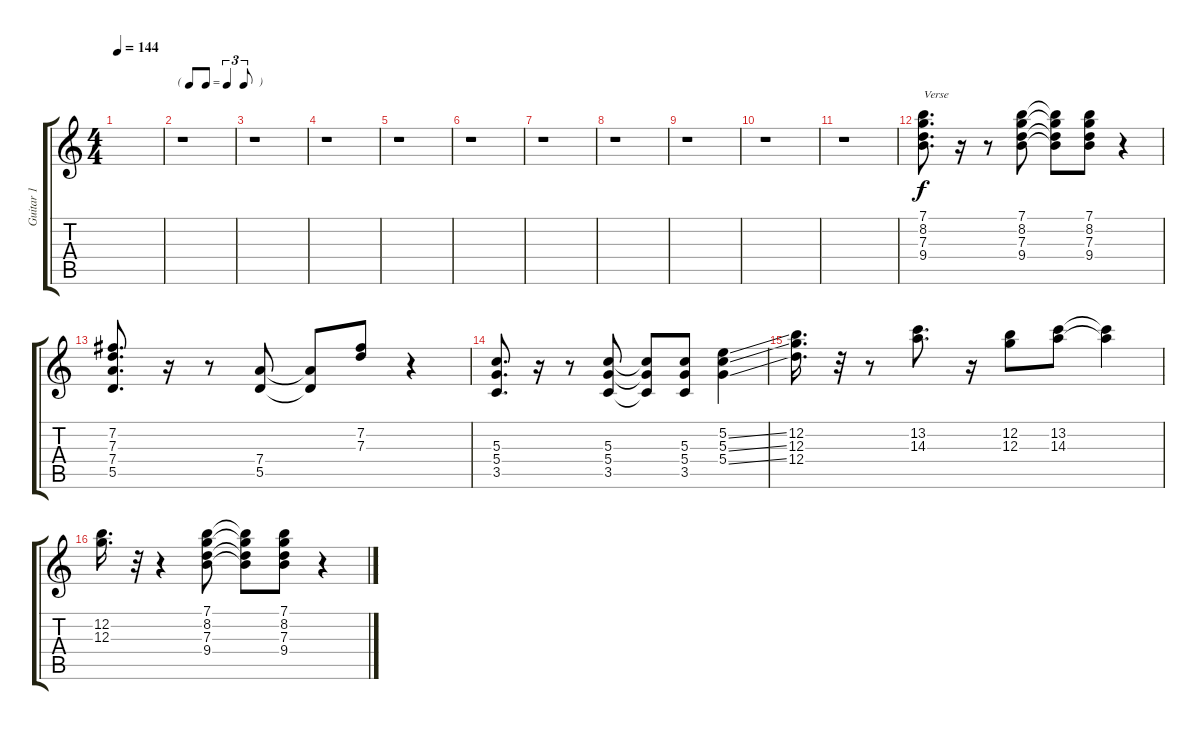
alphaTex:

\track ("Guitar 1" "Guitar 1") {instrument electricguitarclean}
\staff {score tabs}
\tuning (E4 B3 G3 D3 A2 E2) {hide}
\ts (4 4)
\tempo 144
\clef g2
\ks c
|
\tf triplet8th
r.1 |
r.1 |
r.1 |
r.1 |
r.1 |
r.1 |
r.1 |
r.1 |
r.1 |
r.1 |
(7.1 8.2 7.3 9.4).8{d txt "Verse"} r.16 r.8 (7.1 8.2 7.3 9.4).8 (7.1{t} 8.2{t} 7.3{t} 9.4{t}).8 (7.1 8.2 7.3 9.4).8 r.4 |
(7.2 7.3 7.4 5.5).8{d} r.16 r.8 (7.4 5.5).8 (7.4{t} 5.5{t}).8 (7.2 7.3).8 r.4 |
(5.3 5.4 3.5).8{d} r.16 r.8 (5.3 5.4 3.5).8 (5.3{t} 5.4{t} 3.5{t}).8 (5.3 5.4 3.5).8 (5.2{ss} 5.3{ss} 5.4{ss}).4 |
(12.2 12.3 12.4).16{d} r.32 r.8 (13.2 14.3).8{d} r.16 (12.2 12.3).8 (13.2 14.3).8 (13.2{t} 14.3{t}).4 |
(12.2 12.3).16{d} r.32 r.4 (7.1 8.2 7.3 9.4).8 (7.1{t} 8.2{t} 7.3{t} 9.4{t}).8 (7.1 8.2 7.3 9.4).8 r.4
